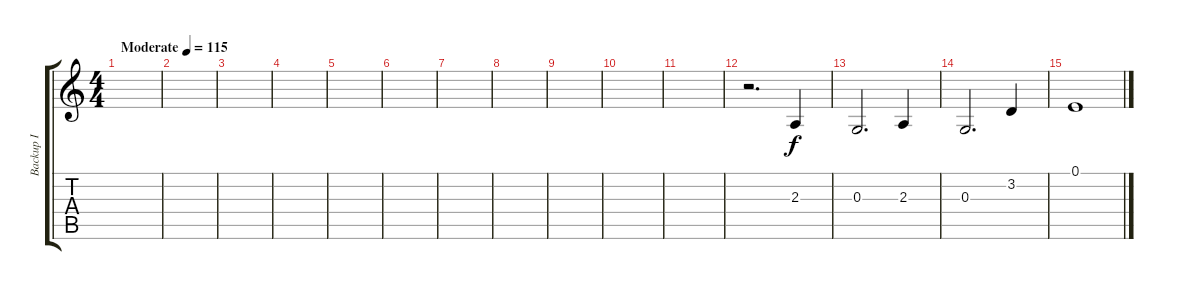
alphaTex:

\track ("Backup I" "Backup I") {instrument choiraahs}
\staff {score tabs}
\tuning (E4 B3 G3 D3 A2 E2) {hide}
\ts (4 4)
\tempo (115 "Moderate")
\clef g2
\ks c
|
|
|
|
|
|
|
|
|
|
|
r.2{d} 2.3.4 |
0.3.2{d} 2.3.4 |
0.3.2{d} 3.2.4 |
0.1.1
